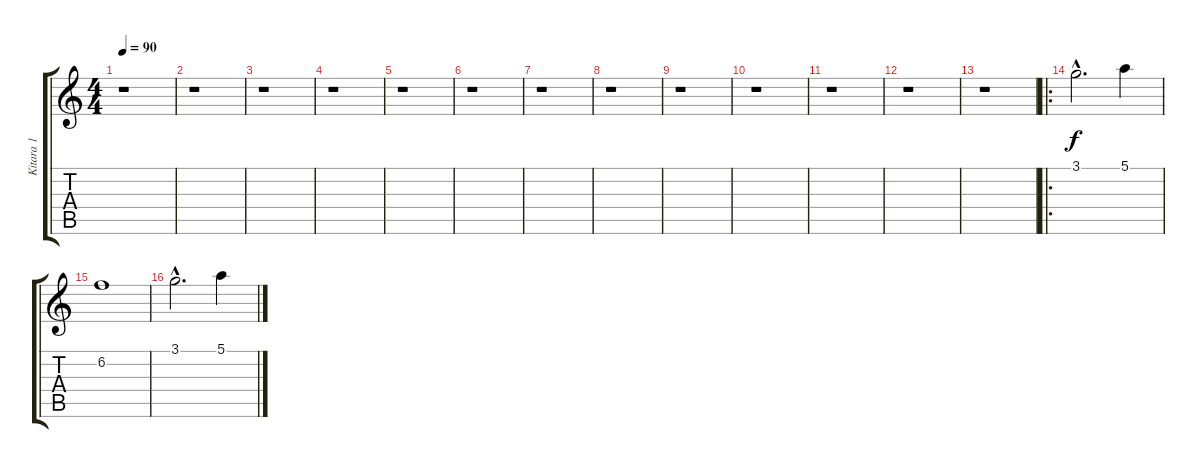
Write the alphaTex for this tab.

\track ("Kitara 1" "Kitara 1") {instrument distortionguitar}
\staff {score tabs}
\tuning (E4 B3 G3 D3 A2 D2) {hide}
\ts (4 4)
\tempo 90
\clef g2
\ks c
r.1{dy f} |
r.1 |
r.1 |
r.1 |
r.1 |
r.1 |
r.1 |
r.1 |
r.1 |
r.1 |
r.1 |
r.1 |
r.1 |
\ro
3.1{hac}.2{d volume 13} 5.1.4 |
6.2.1 |
3.1{hac}.2{d} 5.1.4
